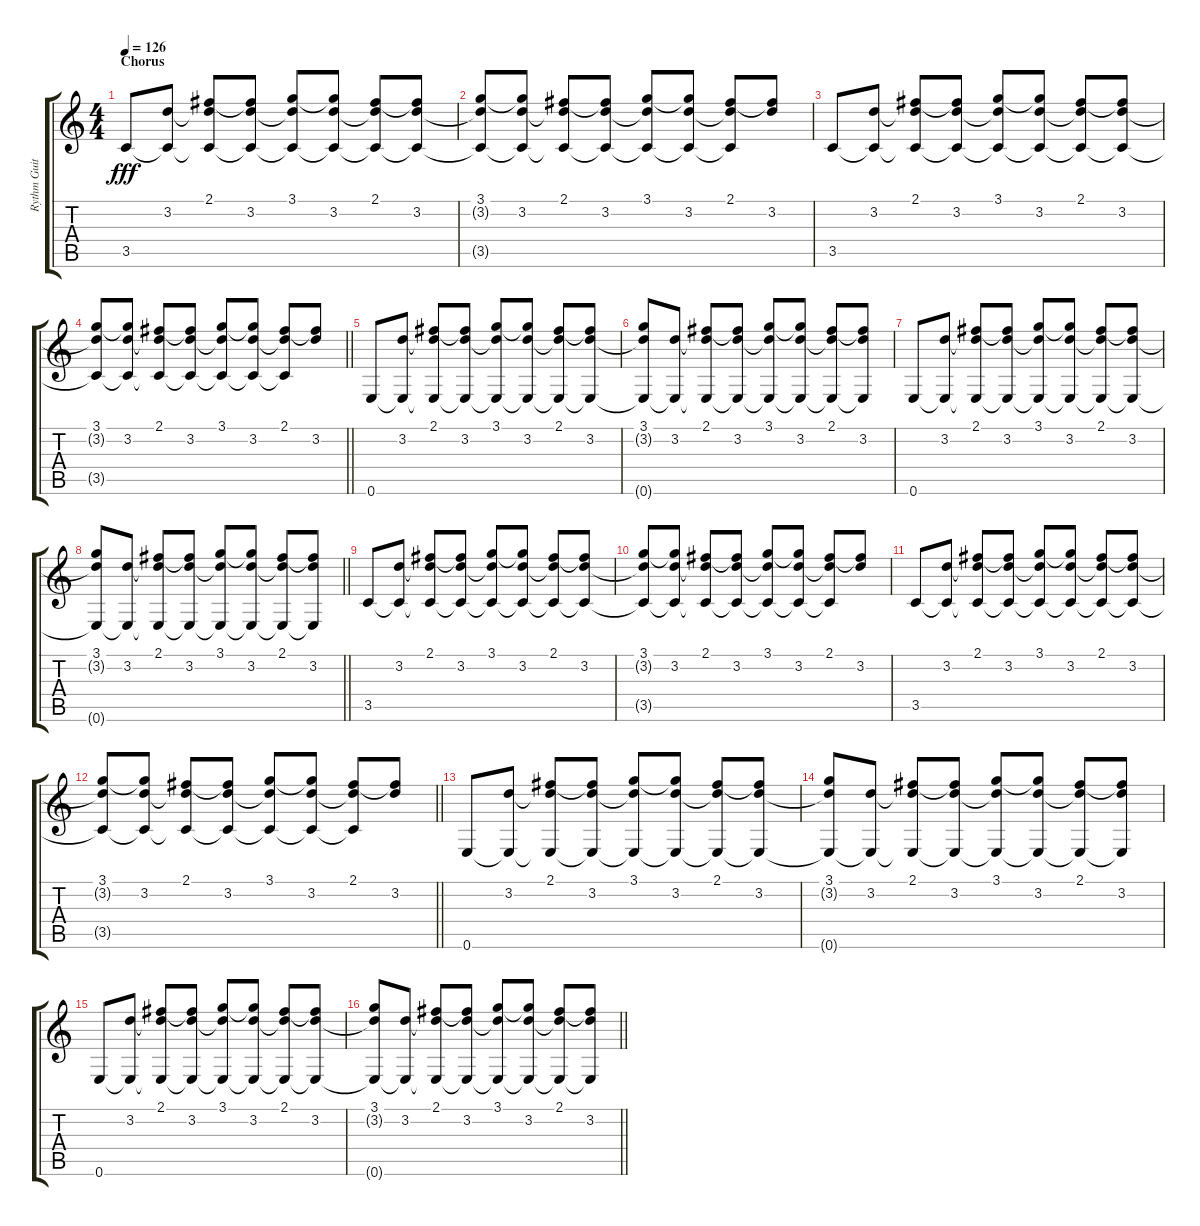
\track ("Rythm Guitar" "Rythm Guit") {instrument acousticguitarsteel}
\staff {score tabs}
\tuning (E4 B3 G3 D3 A2 E2) {hide}
\ts (4 4)
\section ("" "Chorus")
\tempo 126
\clef g2
\ks c
3.5.8{dy fff} (3.2 3.5{t}).8 (2.1 3.2{t} 3.5{t}).8 (2.1{t} 3.2 3.5{t}).8 (3.1 3.2{t} 3.5{t}).8 (3.1{t} 3.2 3.5{t}).8 (2.1 3.2{t} 3.5{t}).8 (2.1{t} 3.2 3.5{t}).8 |
(3.1 3.2{t} 3.5{t}).8 (3.1{t} 3.2 3.5{t}).8 (2.1 3.2{t} 3.5{t}).8 (2.1{t} 3.2 3.5{t}).8 (3.1 3.2{t} 3.5{t}).8 (3.1{t} 3.2 3.5{t}).8 (2.1 3.2{t} 3.5{t}).8 (2.1{t} 3.2).8 |
3.5.8 (3.2 3.5{t}).8 (2.1 3.2{t} 3.5{t}).8 (2.1{t} 3.2 3.5{t}).8 (3.1 3.2{t} 3.5{t}).8 (3.1{t} 3.2 3.5{t}).8 (2.1 3.2{t} 3.5{t}).8 (2.1{t} 3.2 3.5{t}).8 |
\barLineRight lightlight
(3.1 3.2{t} 3.5{t}).8 (3.1{t} 3.2 3.5{t}).8 (2.1 3.2{t} 3.5{t}).8 (2.1{t} 3.2 3.5{t}).8 (3.1 3.2{t} 3.5{t}).8 (3.1{t} 3.2 3.5{t}).8 (2.1 3.2{t} 3.5{t}).8 (2.1{t} 3.2).8 |
0.6.8 (3.2 0.6{t}).8 (2.1 3.2{t} 0.6{t}).8 (2.1{t} 3.2 0.6{t}).8 (3.1 3.2{t} 0.6{t}).8 (3.1{t} 3.2 0.6{t}).8 (2.1 3.2{t} 0.6{t}).8 (2.1{t} 3.2 0.6{t}).8 |
(3.1 3.2{t} 0.6{t}).8 (3.2 0.6{t}).8 (2.1 3.2{t} 0.6{t}).8 (2.1{t} 3.2 0.6{t}).8 (3.1 3.2{t} 0.6{t}).8 (3.1{t} 3.2 0.6{t}).8 (2.1 3.2{t} 0.6{t}).8 (2.1{t} 3.2 0.6{t}).8 |
0.6.8 (3.2 0.6{t}).8 (2.1 3.2{t} 0.6{t}).8 (2.1{t} 3.2 0.6{t}).8 (3.1 3.2{t} 0.6{t}).8 (3.1{t} 3.2 0.6{t}).8 (2.1 3.2{t} 0.6{t}).8 (2.1{t} 3.2 0.6{t}).8 |
\barLineRight lightlight
(3.1 3.2{t} 0.6{t}).8 (3.2 0.6{t}).8 (2.1 3.2{t} 0.6{t}).8 (2.1{t} 3.2 0.6{t}).8 (3.1 3.2{t} 0.6{t}).8 (3.1{t} 3.2 0.6{t}).8 (2.1 3.2{t} 0.6{t}).8 (2.1{t} 3.2 0.6{t}).8 |
3.5.8 (3.2 3.5{t}).8 (2.1 3.2{t} 3.5{t}).8 (2.1{t} 3.2 3.5{t}).8 (3.1 3.2{t} 3.5{t}).8 (3.1{t} 3.2 3.5{t}).8 (2.1 3.2{t} 3.5{t}).8 (2.1{t} 3.2 3.5{t}).8 |
(3.1 3.2{t} 3.5{t}).8 (3.1{t} 3.2 3.5{t}).8 (2.1 3.2{t} 3.5{t}).8 (2.1{t} 3.2 3.5{t}).8 (3.1 3.2{t} 3.5{t}).8 (3.1{t} 3.2 3.5{t}).8 (2.1 3.2{t} 3.5{t}).8 (2.1{t} 3.2).8 |
3.5.8 (3.2 3.5{t}).8 (2.1 3.2{t} 3.5{t}).8 (2.1{t} 3.2 3.5{t}).8 (3.1 3.2{t} 3.5{t}).8 (3.1{t} 3.2 3.5{t}).8 (2.1 3.2{t} 3.5{t}).8 (2.1{t} 3.2 3.5{t}).8 |
\barLineRight lightlight
(3.1 3.2{t} 3.5{t}).8 (3.1{t} 3.2 3.5{t}).8 (2.1 3.2{t} 3.5{t}).8 (2.1{t} 3.2 3.5{t}).8 (3.1 3.2{t} 3.5{t}).8 (3.1{t} 3.2 3.5{t}).8 (2.1 3.2{t} 3.5{t}).8 (2.1{t} 3.2).8 |
0.6.8 (3.2 0.6{t}).8 (2.1 3.2{t} 0.6{t}).8 (2.1{t} 3.2 0.6{t}).8 (3.1 3.2{t} 0.6{t}).8 (3.1{t} 3.2 0.6{t}).8 (2.1 3.2{t} 0.6{t}).8 (2.1{t} 3.2 0.6{t}).8 |
(3.1 3.2{t} 0.6{t}).8 (3.2 0.6{t}).8 (2.1 3.2{t} 0.6{t}).8 (2.1{t} 3.2 0.6{t}).8 (3.1 3.2{t} 0.6{t}).8 (3.1{t} 3.2 0.6{t}).8 (2.1 3.2{t} 0.6{t}).8 (2.1{t} 3.2 0.6{t}).8 |
0.6.8 (3.2 0.6{t}).8 (2.1 3.2{t} 0.6{t}).8 (2.1{t} 3.2 0.6{t}).8 (3.1 3.2{t} 0.6{t}).8 (3.1{t} 3.2 0.6{t}).8 (2.1 3.2{t} 0.6{t}).8 (2.1{t} 3.2 0.6{t}).8 |
\barLineRight lightlight
(3.1 3.2{t} 0.6{t}).8 (3.2 0.6{t}).8 (2.1 3.2{t} 0.6{t}).8 (2.1{t} 3.2 0.6{t}).8 (3.1 3.2{t} 0.6{t}).8 (3.1{t} 3.2 0.6{t}).8 (2.1 3.2{t} 0.6{t}).8 (2.1{t} 3.2 0.6{t}).8
